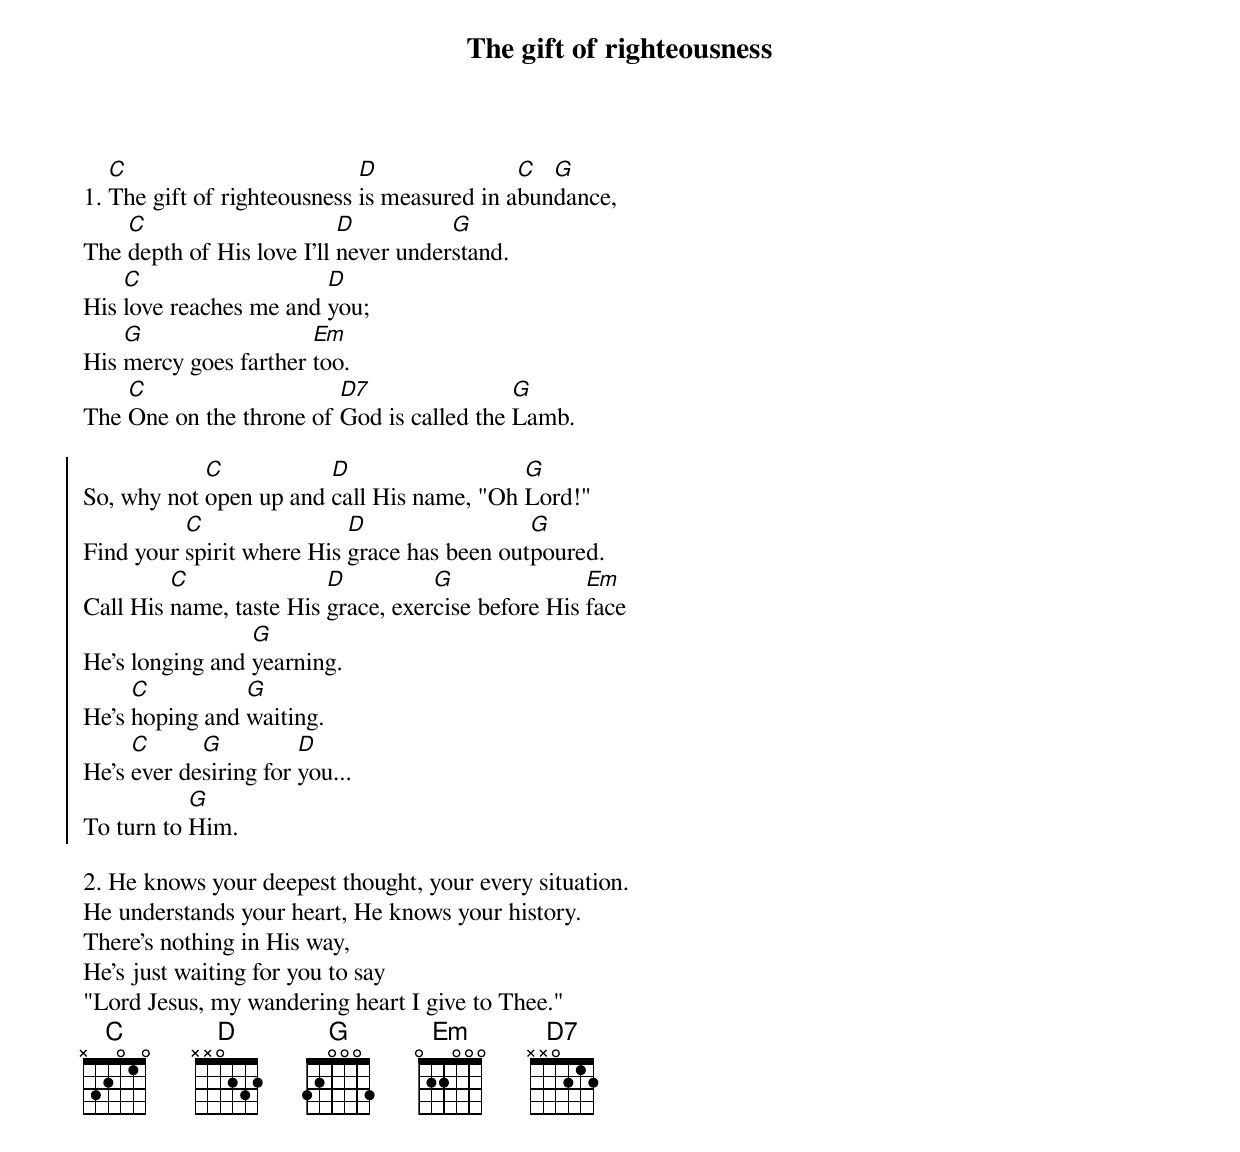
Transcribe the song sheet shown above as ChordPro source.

{t:The gift of righteousness}

1. [C]The gift of righteousness [D]is measured in a[C]bun[G]dance,
The [C]depth of His love I'll [D]never under[G]stand.
His [C]love reaches me and [D]you;
His [G]mercy goes farther [Em]too.
The [C]One on the throne of [D7]God is called the [G]Lamb.

{soc}
So, why not [C]open up and [D]call His name, "Oh [G]Lord!"
Find your [C]spirit where His [D]grace has been out[G]poured.
Call His [C]name, taste His [D]grace, exer[G]cise before His [Em]face
He's longing and [G]yearning.
He's [C]hoping and [G]waiting.
He's [C]ever de[G]siring for [D]you...
To turn to [G]Him.
{eoc}

2. He knows your deepest thought, your every situation.
He understands your heart, He knows your history.
There's nothing in His way,
He's just waiting for you to say
"Lord Jesus, my wandering heart I give to Thee."
